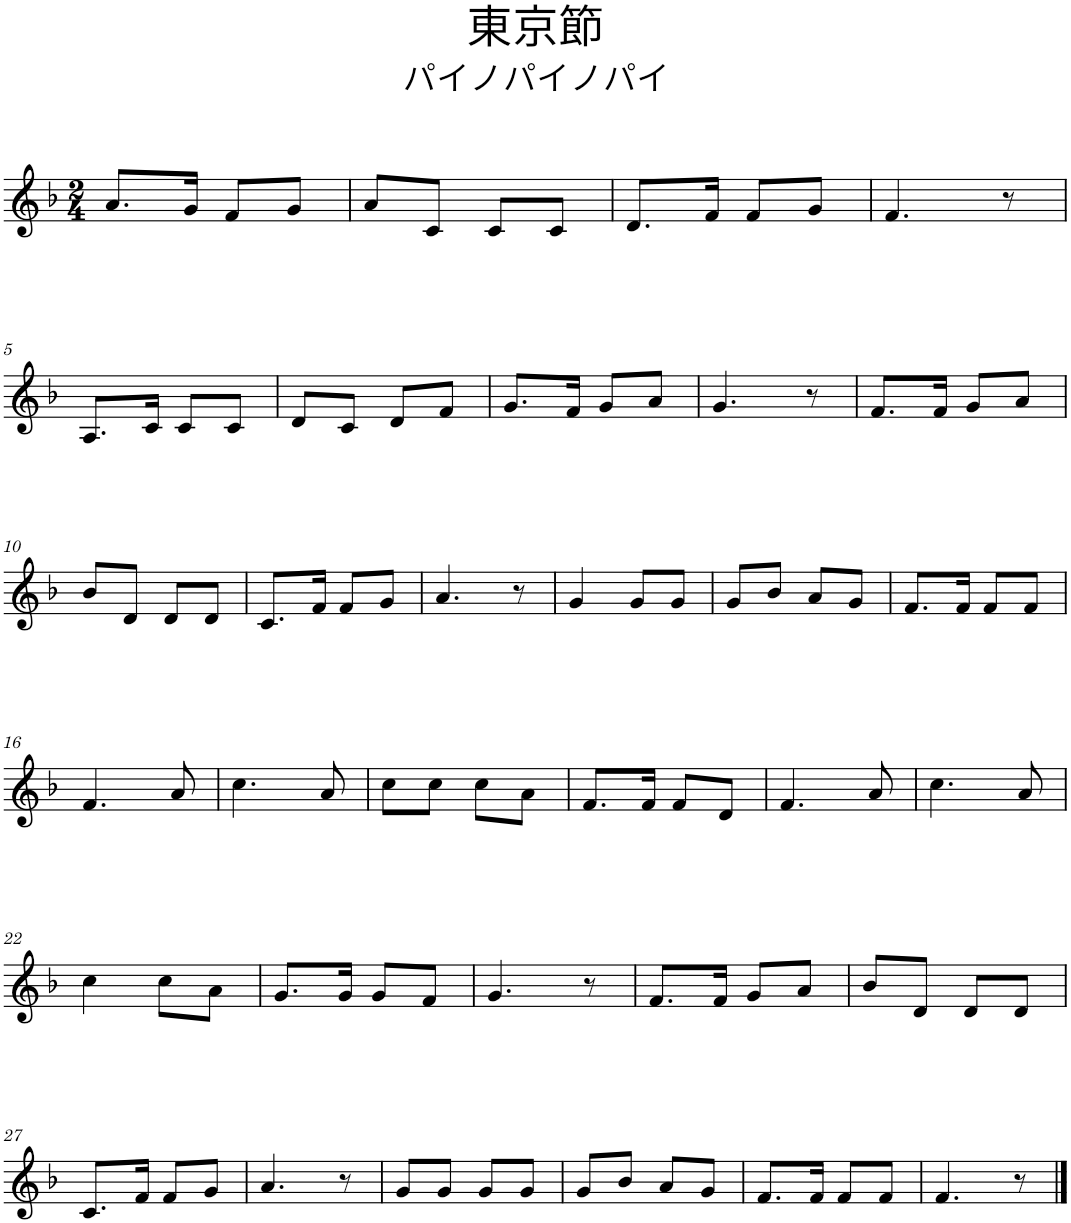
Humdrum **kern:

**kern
*part1
*staff1
*I"Piano
*I'Pno.
*clefG2
*k[b-]
*M2/4
=1
8.a/L
16g/Jk
8f/L
8g/J
=2
8a/L
8c/J
8c/L
8c/J
=3
8.d/L
16f/Jk
8f/L
8g/J
=4
4.f/
8r
!!LO:LB:g=z
=5
8.A/L
16c/Jk
8c/L
8c/J
=6
8d/L
8c/J
8d/L
8f/J
=7
8.g/L
16f/Jk
8g/L
8a/J
=8
4.g/
8r
=9
8.f/L
16f/Jk
8g/L
8a/J
!!LO:LB:g=z
=10
8b-/L
8d/J
8d/L
8d/J
=11
8.c/L
16f/Jk
8f/L
8g/J
=12
4.a/
8r
=13
4g/
8g/L
8g/J
=14
8g/L
8b-/J
8a/L
8g/J
=15
8.f/L
16f/Jk
8f/L
8f/J
!!LO:LB:g=z
=16
4.f/
8a/
=17
4.cc\
8a/
=18
8cc\L
8cc\J
8cc\L
8a\J
=19
8.f/L
16f/Jk
8f/L
8d/J
=20
4.f/
8a/
=21
4.cc\
8a/
!!LO:LB:g=z
=22
4cc\
8cc\L
8a\J
=23
8.g/L
16g/Jk
8g/L
8f/J
=24
4.g/
8r
=25
8.f/L
16f/Jk
8g/L
8a/J
=26
8b-/L
8d/J
8d/L
8d/J
!!LO:LB:g=z
=27
8.c/L
16f/Jk
8f/L
8g/J
=28
4.a/
8r
=29
8g/L
8g/J
8g/L
8g/J
=30
8g/L
8b-/J
8a/L
8g/J
=31
8.f/L
16f/Jk
8f/L
8f/J
=32
4.f/
8r
==
*-
